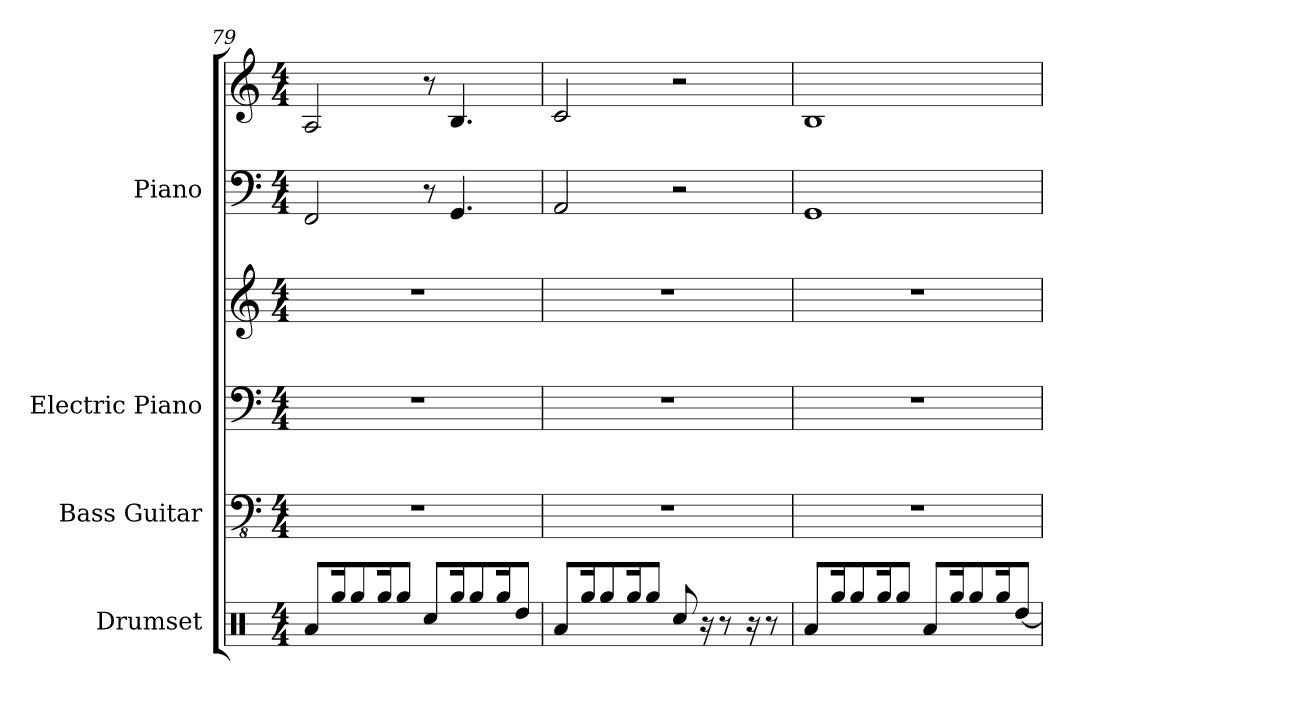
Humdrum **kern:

**kern	**kern	**kern	**kern	**kern	**kern
*part4	*part3	*part2	*part2	*part1	*part1
*staff6	*staff5	*staff4	*staff3	*staff2	*staff1
*I"Drumset	*I"Bass Guitar	*I"Electric Piano	*	*I"Piano	*
*I'Drs.	*I'B. Guit.	*I'El. Pno.	*	*I'Pno.	*
!!LO:LB:g=z
*clefX	*clefFv4	*clefF4	*clefG2	*clefF4	*clefG2
*k[]	*k[]	*k[]	*k[]	*k[]	*k[]
*M4/4	*M4/4	*M4/4	*M4/4	*M4/4	*M4/4
=79	=79	=79	=79	=79	=79
8Ra/L	1r	1r	1r	2FF/	2A/
16Rgg/K	.	.	.	.	.
8Rgg/	.	.	.	.	.
16Rgg/K	.	.	.	.	.
8Rgg/J	.	.	.	.	.
8Rcc/L	.	.	.	8r	8r
16Rgg/K	.	.	.	4.GG/	4.B/
8Rgg/	.	.	.	.	.
16Rgg/K	.	.	.	.	.
8Rdd/J	.	.	.	.	.
=80	=80	=80	=80	=80	=80
8Ra/L	1r	1r	1r	2AA/	2c/
16Rgg/K	.	.	.	.	.
8Rgg/	.	.	.	.	.
16Rgg/K	.	.	.	.	.
8Rgg/J	.	.	.	.	.
8Rcc/	.	.	.	2r	2r
16r	.	.	.	.	.
8r	.	.	.	.	.
16r	.	.	.	.	.
8r	.	.	.	.	.
=81	=81	=81	=81	=81	=81
8Ra/L	1r	1r	1r	1GG	1B
16Rgg/K	.	.	.	.	.
8Rgg/	.	.	.	.	.
16Rgg/K	.	.	.	.	.
8Rgg/J	.	.	.	.	.
8Ra/L	.	.	.	.	.
16Rgg/K	.	.	.	.	.
8Rgg/	.	.	.	.	.
16Rgg/K	.	.	.	.	.
[8Rdd/J	.	.	.	.	.
=	=	=	=	=	=
*-	*-	*-	*-	*-	*-
